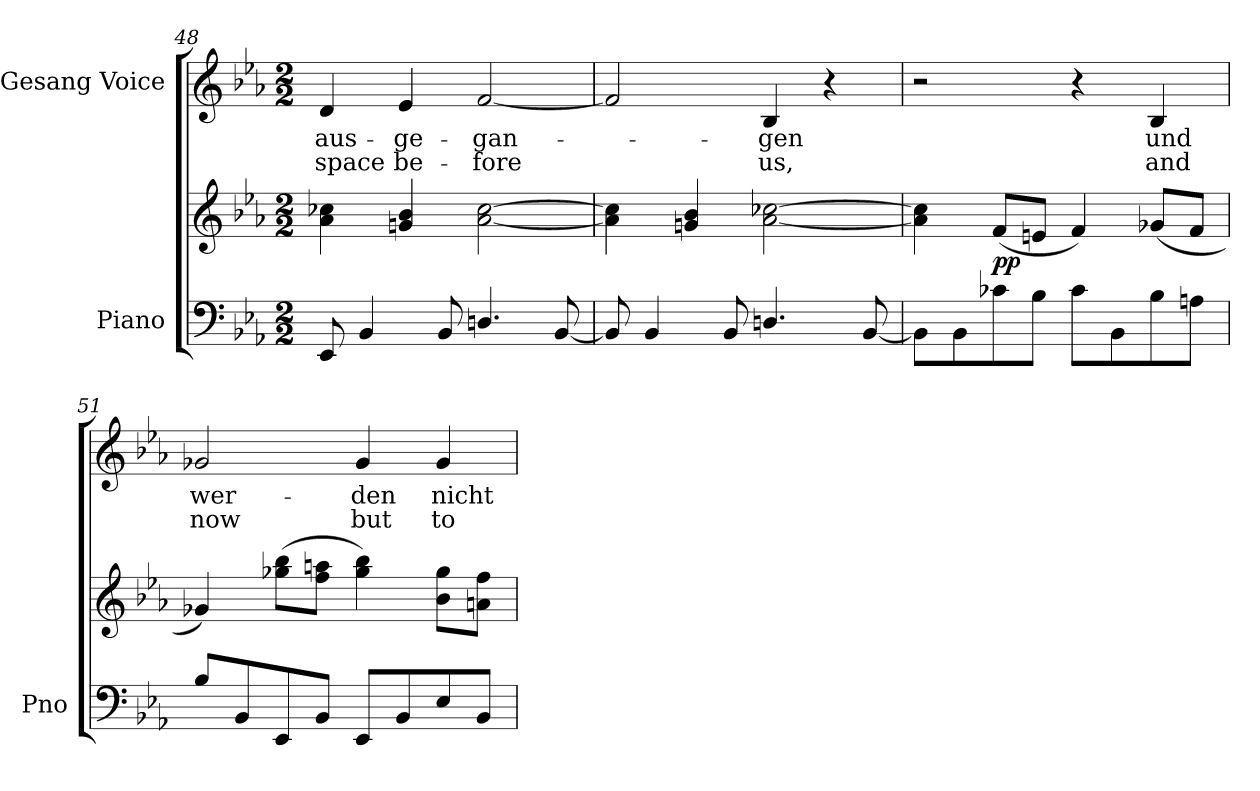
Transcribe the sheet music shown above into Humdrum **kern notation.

**kern	**kern	**dynam	**kern	**text	**text
*part2	*part2	*part2	*part1	*part1	*part1
*staff3	*staff2	*staff2/3	*staff1	*staff1	*staff1
*I"Piano	*	*	*I"Gesang Voice	*	*
*I'Pno	*	*	*	*	*
*clefF4	*clefG2	*	*clefG2	*	*
*k[b-e-a-]	*k[b-e-a-]	*	*k[b-e-a-]	*	*
*M2/2	*M2/2	*	*M2/2	*	*
=48	=48	=48	=48	=48	=48
!	!	!	!	!LO:LY:b	!LO:LY:b
8EE-/	4a-\ 4cc-X\	.	4d/	-aus-	space
4BB-/	.	.	.	.	.
!	!	!	!	!LO:LY:b	!LO:LY:b
.	4gn/ 4b-/	.	4e-/	-ge-	be-
8BB-/	.	.	.	.	.
!	!	!	!	!LO:LY:b	!LO:LY:b
4.Dn/	[2a-\ [2cc-\	.	[2f/	-gan-	-fore
[8BB-/	.	.	.	.	.
!!LO:LB:g=z
=49	=49	=49	=49	=49	=49
8BB-/]	4a-\] 4cc-\]	.	2f/]	.	.
4BB-/	.	.	.	.	.
.	4gn/ 4b-/	.	.	.	.
8BB-/	.	.	.	.	.
!	!	!	!	!LO:LY:b	!LO:LY:b
4.Dn/	[2a-\ [2cc-X\	.	4B-/	-gen	us,
.	.	.	4r	.	.
[8BB-/	.	.	.	.	.
=50	=50	=50	=50	=50	=50
8BB-\L]	4a-\] 4cc-\]	.	2r	.	.
8BB-\	.	.	.	.	.
!	!	!LO:DY:b	!	!	!
8c-X\	(<8f/L	pp	.	.	.
8B-\J	8en/J	.	.	.	.
8c-\L	4f/)	.	4r	.	.
8BB-\	.	.	.	.	.
!	!	!	!	!LO:LY:b	!LO:LY:b
8B-\	(<8g-X/L	.	4B-/	und	and
8An\J	8f/J	.	.	.	.
=51	=51	=51	=51	=51	=51
!	!	!	!	!LO:LY:b	!LO:LY:b
8B-/L	4g-X/)	.	2g-X/	wer-	now
8BB-/	.	.	.	.	.
8EE-/	(>8gg-X\ 8bb-\L	.	.	.	.
8BB-/J	8ff\ 8aan\J	.	.	.	.
!	!	!	!	!LO:LY:b	!LO:LY:b
8EE-/L	4gg-\ 4bb-\)	.	4g-/	-den	but
8BB-/	.	.	.	.	.
!	!	!	!	!LO:LY:b	!LO:LY:b
8E-/	8b-\ 8gg-\L	.	4g-/	nicht	to
8BB-/J	8an\ 8ff\J	.	.	.	.
=	=	=	=	=	=
*-	*-	*-	*-	*-	*-
